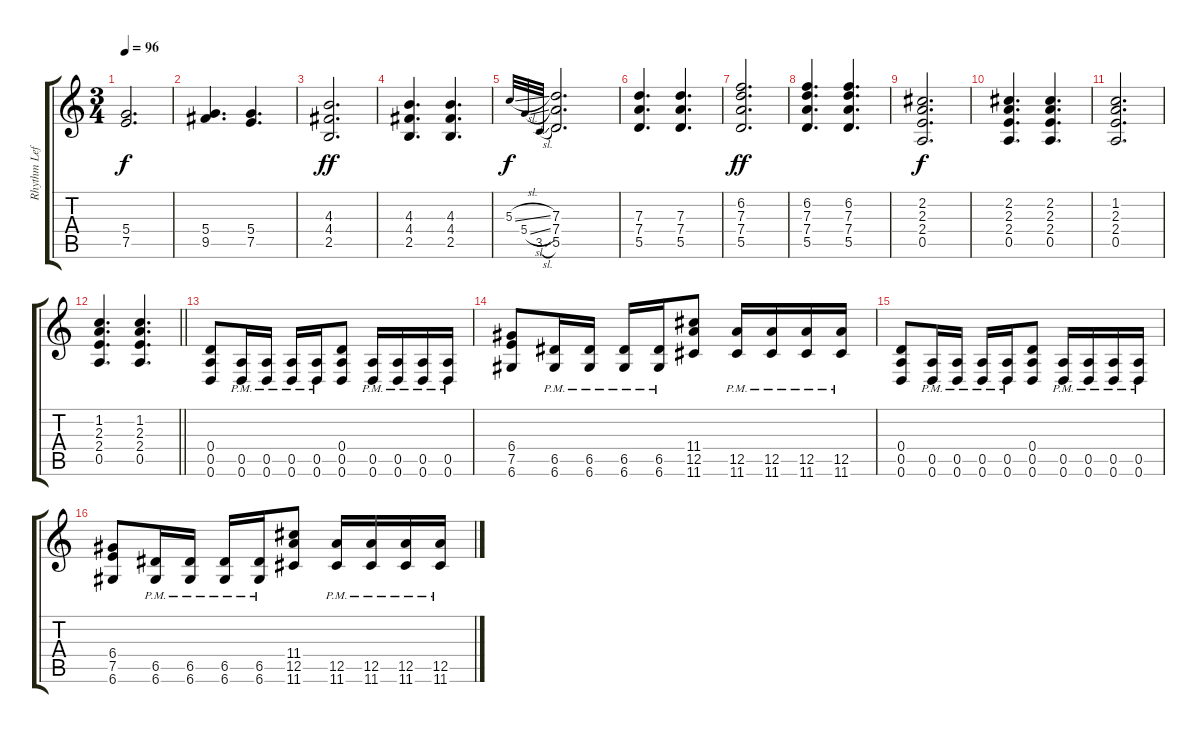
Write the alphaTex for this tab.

\track ("Rhythm Left" "Rhythm Lef") {instrument distortionguitar}
\staff {score tabs}
\tuning (E4 B3 G3 D3 A2 D2) {hide}
\ts (3 4)
\tempo 96
\clef g2
\ks c
(5.4 7.5).2{d dy f} |
(5.4 9.5).4{d} (5.4 7.5).4{d} |
(4.3 4.4 2.5).2{d dy ff} |
(4.3 4.4 2.5).4{d} (4.3 4.4 2.5).4{d} |
5.3{sl}.32{gr onbeat dy f} 5.4{sl}.32{gr onbeat} 3.5{sl}.32{gr onbeat} (7.3 7.4 5.5).2{d} |
(7.3 7.4 5.5).4{d} (7.3 7.4 5.5).4{d} |
(6.2 7.3 7.4 5.5).2{d dy ff} |
(6.2 7.3 7.4 5.5).4{d} (6.2 7.3 7.4 5.5).4{d} |
(2.2 2.3 2.4 0.5).2{d dy f} |
(2.2 2.3 2.4 0.5).4{d} (2.2 2.3 2.4 0.5).4{d} |
(1.2 2.3 2.4 0.5).2{d} |
\barLineRight lightlight
(1.2 2.3 2.4 0.5).4{d} (1.2 2.3 2.4 0.5).4{d} |
(0.4 0.5 0.6).8{volume 14} (0.5{pm} 0.6{pm}).16 (0.5{pm} 0.6{pm}).16 (0.5{pm} 0.6{pm}).16 (0.5{pm} 0.6{pm}).16 (0.4 0.5 0.6).8 (0.5{pm} 0.6{pm}).16 (0.5{pm} 0.6{pm}).16 (0.5{pm} 0.6{pm}).16 (0.5{pm} 0.6{pm}).16 |
(6.4 7.5 6.6).8 (6.5{pm} 6.6{pm}).16 (6.5{pm} 6.6{pm}).16 (6.5{pm} 6.6{pm}).16 (6.5{pm} 6.6{pm}).16 (11.4 12.5 11.6).8 (12.5{pm} 11.6{pm}).16 (12.5{pm} 11.6{pm}).16 (12.5{pm} 11.6{pm}).16 (12.5{pm} 11.6{pm}).16 |
(0.4 0.5 0.6).8 (0.5{pm} 0.6{pm}).16 (0.5{pm} 0.6{pm}).16 (0.5{pm} 0.6{pm}).16 (0.5{pm} 0.6{pm}).16 (0.4 0.5 0.6).8 (0.5{pm} 0.6{pm}).16 (0.5{pm} 0.6{pm}).16 (0.5{pm} 0.6{pm}).16 (0.5{pm} 0.6{pm}).16 |
(6.4 7.5 6.6).8 (6.5{pm} 6.6{pm}).16 (6.5{pm} 6.6{pm}).16 (6.5{pm} 6.6{pm}).16 (6.5{pm} 6.6{pm}).16 (11.4 12.5 11.6).8 (12.5{pm} 11.6{pm}).16 (12.5{pm} 11.6{pm}).16 (12.5{pm} 11.6{pm}).16 (12.5{pm} 11.6{pm}).16
